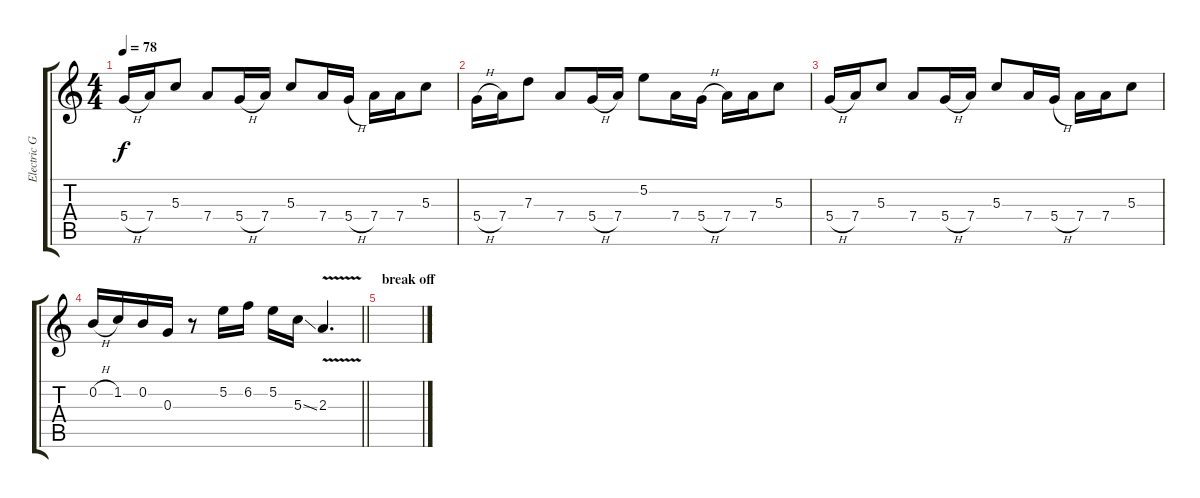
\track ("Electric Guitar" "Electric G") {instrument distortionguitar}
\staff {score tabs}
\tuning (E4 B3 G3 D3 A2 E2) {hide}
\ts (4 4)
\tempo 78
\clef g2
\ks c
5.4{h}.16{dy f} 7.4.16 5.3.8 7.4.8 5.4{h}.16 7.4.16 5.3.8 7.4.16 5.4{h}.16 7.4.16 7.4.16 5.3.8 |
5.4{h}.16 7.4.16 7.3.8 7.4.8 5.4{h}.16 7.4.16 5.2.8 7.4.16 5.4{h}.16 7.4.16 7.4.16 5.3.8 |
5.4{h}.16 7.4.16 5.3.8 7.4.8 5.4{h}.16 7.4.16 5.3.8 7.4.16 5.4{h}.16 7.4.16 7.4.16 5.3.8 |
\barLineRight lightlight
0.2{h}.16 1.2.16 0.2.16 0.3.16 r.8 5.2.16 6.2.16 5.2.16 5.3{ss}.16 2.3{v}.4{d} |
\section ("" "break off")
